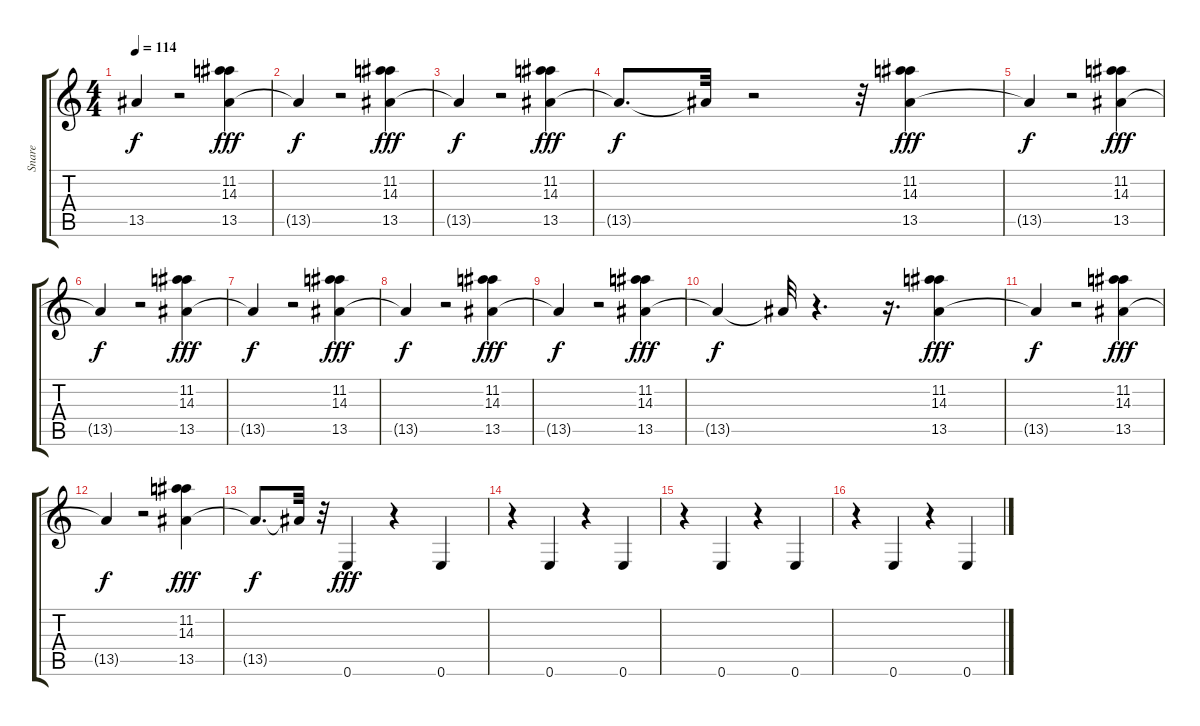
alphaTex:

\track ("Snare" "Snare") {instrument acousticguitarnylon}
\staff {score tabs}
\tuning (E4 B3 G3 D3 A2 E2) {hide}
\ts (4 4)
\tempo 114
\clef g2
\ks c
13.5{t}.4{dy f} r.2 (11.2 14.3 13.5).4{dy fff} |
13.5{t}.4{dy f} r.2 (11.2 14.3 13.5).4{dy fff} |
13.5{t}.4{dy f} r.2 (11.2 14.3 13.5).4{dy fff} |
13.5{t}.8{d dy f} 13.5{t}.32 r.2 r.32 (11.2 14.3 13.5).4{dy fff} |
13.5{t}.4{dy f} r.2 (11.2 14.3 13.5).4{dy fff} |
13.5{t}.4{dy f} r.2 (11.2 14.3 13.5).4{dy fff} |
13.5{t}.4{dy f} r.2 (11.2 14.3 13.5).4{dy fff} |
13.5{t}.4{dy f} r.2 (11.2 14.3 13.5).4{dy fff} |
13.5{t}.4{dy f} r.2 (11.2 14.3 13.5).4{dy fff} |
13.5{t}.4{dy f} 13.5{t}.32 r.4{d} r.16{d} (11.2 14.3 13.5).4{dy fff} |
13.5{t}.4{dy f} r.2 (11.2 14.3 13.5).4{dy fff} |
13.5{t}.4{dy f} r.2 (11.2 14.3 13.5).4{dy fff} |
13.5{t}.8{d dy f} 13.5{t}.32 r.32 0.6.4{dy fff} r.4 0.6.4 |
r.4 0.6.4 r.4 0.6.4 |
r.4 0.6.4 r.4 0.6.4 |
r.4 0.6.4 r.4 0.6.4
